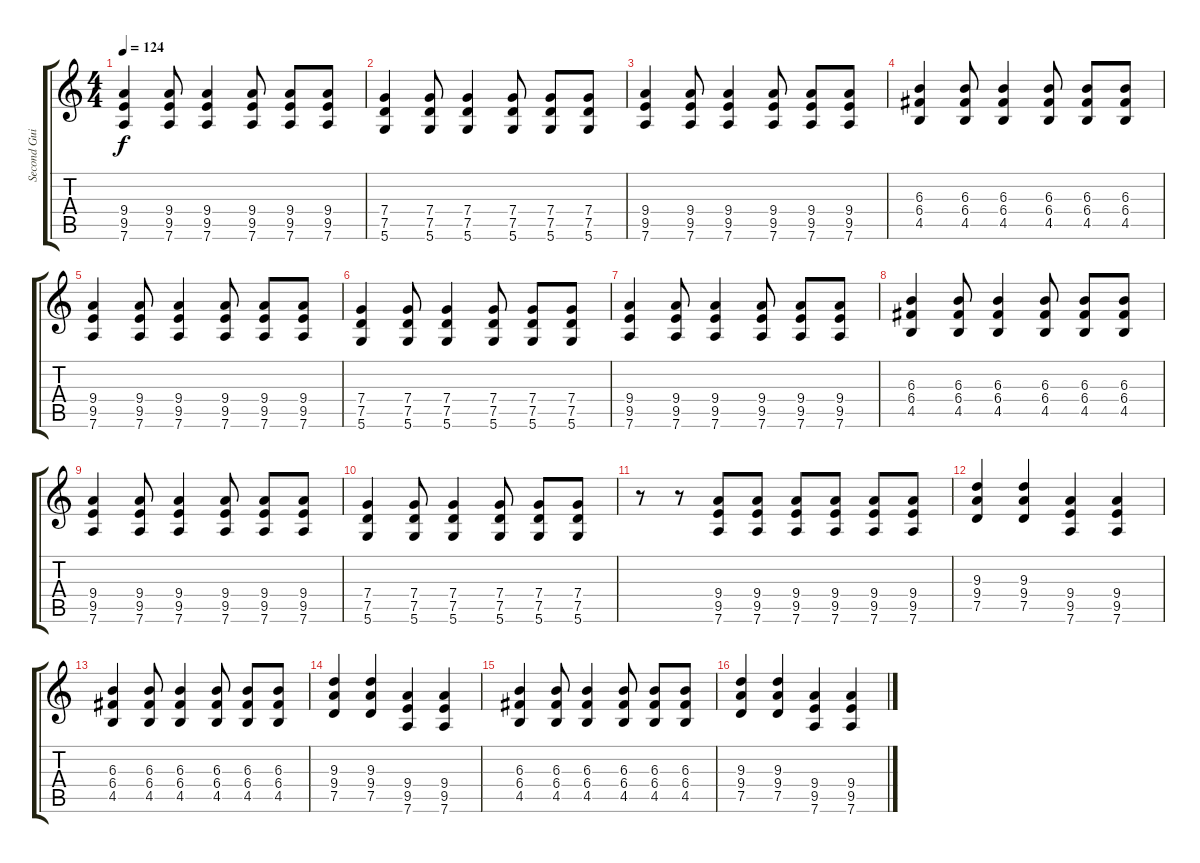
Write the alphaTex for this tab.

\track ("Second Guitar" "Second Gui") {instrument distortionguitar}
\staff {score tabs}
\tuning (D4 A3 F3 C3 G2 D2) {hide}
\ts (4 4)
\tempo 124
\clef g2
\ks c
(9.4 9.5 7.6).4{dy f} (9.4 9.5 7.6).8 (9.4 9.5 7.6).4 (9.4 9.5 7.6).8 (9.4 9.5 7.6).8 (9.4 9.5 7.6).8 |
(7.4 7.5 5.6).4{volume 13} (7.4 7.5 5.6).8 (7.4 7.5 5.6).4 (7.4 7.5 5.6).8 (7.4 7.5 5.6).8 (7.4 7.5 5.6).8 |
(9.4 9.5 7.6).4 (9.4 9.5 7.6).8 (9.4 9.5 7.6).4 (9.4 9.5 7.6).8 (9.4 9.5 7.6).8 (9.4 9.5 7.6).8 |
(6.3 6.4 4.5).4 (6.3 6.4 4.5).8 (6.3 6.4 4.5).4 (6.3 6.4 4.5).8 (6.3 6.4 4.5).8 (6.3 6.4 4.5).8 |
(9.4 9.5 7.6).4 (9.4 9.5 7.6).8 (9.4 9.5 7.6).4 (9.4 9.5 7.6).8 (9.4 9.5 7.6).8 (9.4 9.5 7.6).8 |
(7.4 7.5 5.6).4{volume 13} (7.4 7.5 5.6).8 (7.4 7.5 5.6).4 (7.4 7.5 5.6).8 (7.4 7.5 5.6).8 (7.4 7.5 5.6).8 |
(9.4 9.5 7.6).4 (9.4 9.5 7.6).8 (9.4 9.5 7.6).4 (9.4 9.5 7.6).8 (9.4 9.5 7.6).8 (9.4 9.5 7.6).8 |
(6.3 6.4 4.5).4 (6.3 6.4 4.5).8 (6.3 6.4 4.5).4 (6.3 6.4 4.5).8 (6.3 6.4 4.5).8 (6.3 6.4 4.5).8 |
(9.4 9.5 7.6).4 (9.4 9.5 7.6).8 (9.4 9.5 7.6).4 (9.4 9.5 7.6).8 (9.4 9.5 7.6).8 (9.4 9.5 7.6).8 |
(7.4 7.5 5.6).4 (7.4 7.5 5.6).8 (7.4 7.5 5.6).4 (7.4 7.5 5.6).8 (7.4 7.5 5.6).8 (7.4 7.5 5.6).8 |
r.8 r.8 (9.4 9.5 7.6).8 (9.4 9.5 7.6).8 (9.4 9.5 7.6).8 (9.4 9.5 7.6).8 (9.4 9.5 7.6).8 (9.4 9.5 7.6).8 |
(9.3 9.4 7.5).4 (9.3 9.4 7.5).4 (9.4 9.5 7.6).4 (9.4 9.5 7.6).4 |
(6.3 6.4 4.5).4 (6.3 6.4 4.5).8 (6.3 6.4 4.5).4 (6.3 6.4 4.5).8 (6.3 6.4 4.5).8 (6.3 6.4 4.5).8 |
(9.3 9.4 7.5).4 (9.3 9.4 7.5).4 (9.4 9.5 7.6).4 (9.4 9.5 7.6).4 |
(6.3 6.4 4.5).4 (6.3 6.4 4.5).8 (6.3 6.4 4.5).4 (6.3 6.4 4.5).8 (6.3 6.4 4.5).8 (6.3 6.4 4.5).8 |
(9.3 9.4 7.5).4 (9.3 9.4 7.5).4 (9.4 9.5 7.6).4 (9.4 9.5 7.6).4
